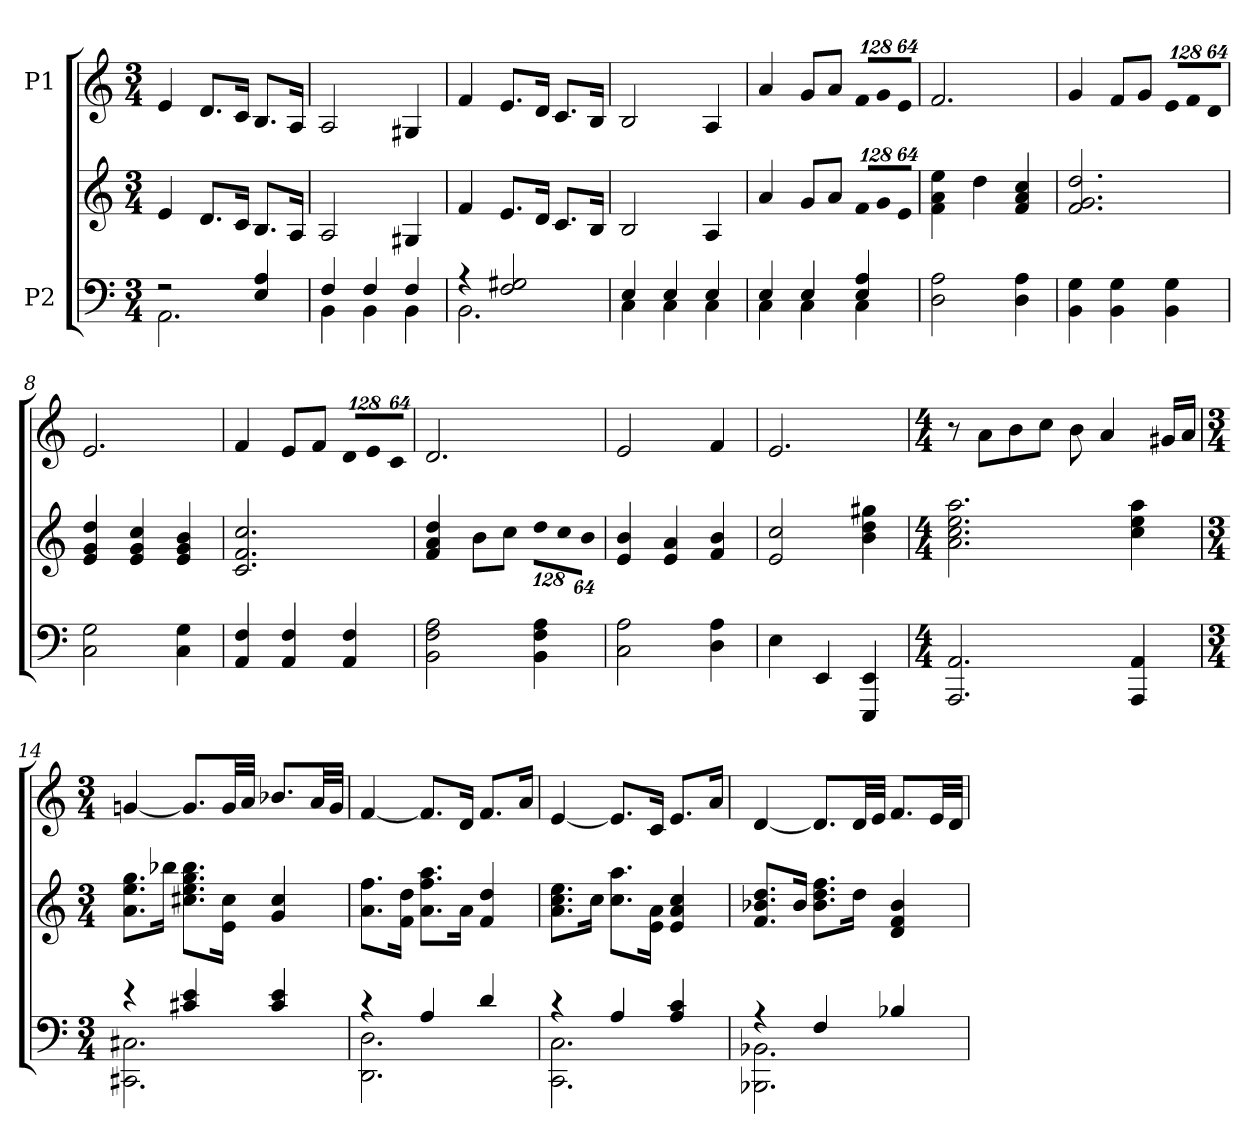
**kern	**kern	**kern
*part2	*part2	*part1
*staff3	*staff2	*staff1
*I"P2	*	*I"P1
!!LO:PB:g=z
*clefF4	*clefG2	*clefG2
*k[]	*k[]	*k[]
*a:	*a:	*a:
*M3/4	*M3/4	*M3/4
*MM60	*MM60	*MM60
=1	=1	=1
*^	*	*
2r	2.AAi\	4ei/	4ei/
.	.	8.di/L	8.di/L
.	.	16ci/Jk	16ci/Jk
4Ei/ 4Ai	.	8.Bi/L	8.Bi/L
.	.	16Ai/Jk	16Ai/Jk
=2	=2	=2	=2
4Fi/	4BBi\	2Ai/	2Ai/
4Fi/	4BBi\	.	.
4Fi/	4BBi\	4G#Xi/	4G#Xi/
=3	=3	=3	=3
4r	2.BBi\	4fi/	4fi/
2Fi/ 2G#Xi	.	8.ei/L	8.ei/L
.	.	16di/Jk	16di/Jk
.	.	8.ci/L	8.ci/L
.	.	16Bi/Jk	16Bi/Jk
=4	=4	=4	=4
4Ei/	4Ci\	2Bi/	2Bi/
4Ei/	4Ci\	.	.
4Ei/	4Ci\	4Ai/	4Ai/
=5	=5	=5	=5
4Ei/	4Ci\	4ai/	4ai/
4Ei/	4Ci\	8gi/L	8gi/L
.	.	8ai/J	8ai/J
*	*	*Xbrackettup	*
!	!	!LO:N:vis=8	!
*	*	*	*Xbrackettup
!	!	!	!LO:N:vis=8
4Ei/ 4Ai	4Ci\	1024%85fi/L	1024%85fi/L
!	!	!LO:N:vis=8	!LO:N:vis=8
.	.	1024%85gi/	1024%85gi/
!	!	!LO:N:vis=8	!LO:N:vis=8
.	.	512%43ei/J	512%43ei/J
*v	*v	*	*
=6	=6	=6
2Di\ 2Ai	4fi\ 4ai 4eei	2.fi/
.	4ddi\	.
4Di\ 4Ai	4fi/ 4ai 4cci	.
!!LO:LB:g=z
=7	=7	=7
4BBi\ 4Gi	2.fi/ 2.gi 2.ddi	4gi/
4BBi\ 4Gi	.	8fi/L
.	.	8gi/J
!	!	!LO:N:vis=8
4BBi\ 4Gi	.	1024%85ei/L
!	!	!LO:N:vis=8
.	.	1024%85fi/
!	!	!LO:N:vis=8
.	.	512%43di/J
=8	=8	=8
2Ci\ 2Gi	4ei/ 4gi 4ddi	2.ei/
.	4ei/ 4gi 4cci	.
4Ci\ 4Gi	4ei/ 4gi 4bi	.
=9	=9	=9
4AAi/ 4Fi	2.ci/ 2.fi 2.cci	4fi/
4AAi/ 4Fi	.	8ei/L
.	.	8fi/J
!	!	!LO:N:vis=8
4AAi/ 4Fi	.	1024%85di/L
!	!	!LO:N:vis=8
.	.	1024%85ei/
!	!	!LO:N:vis=8
.	.	512%43ci/J
=10	=10	=10
2BBi\ 2Fi 2Ai	4fi/ 4ai 4ddi	2.di/
.	8bi\L	.
.	8cci\J	.
!	!LO:N:vis=8	!
4BBi\ 4Fi 4Ai	1024%85ddi\L	.
!	!LO:N:vis=8	!
.	1024%85cci\	.
!	!LO:N:vis=8	!
.	512%43bi\J	.
=11	=11	=11
2Ci\ 2Ai	4ei/ 4bi	2ei/
.	4ei/ 4ai	.
4Di\ 4Ai	4fi/ 4bi	4fi/
=12	=12	=12
4Ei\	2ei/ 2cci	2.ei/
4EEi/	.	.
4EEEi/ 4EEi	4bi\ 4ddi 4gg#Xi	.
!!LO:LB:g=z
=13	=13	=13
*M4/4	*M4/4	*M4/4
2.AAAi/ 2.AAi	2.ai\ 2.cci 2.eei 2.aai	8r
.	.	8ai\L
.	.	8bi\
.	.	8cci\J
.	.	8bi\
.	.	4ai/
4AAAi/ 4AAi	4cci\ 4eei 4aai	.
.	.	16g#Xi/LL
.	.	16ai/JJ
=14	=14	=14
*M3/4	*M3/4	*M3/4
*^	*	*
4r	2.CC#Xi\ 2.C#Xi	8.ai\ 8.eei 8.ggiL	[<4gni/
.	.	16bb-Xi\Jk	.
4c#Xi/ 4ei	.	8.cc#Xi\ 8.eei 8.ggi 8.bb-iL	8.gi/L]
.	.	16ei\ 16cc#iJk	32gi/LL
.	.	.	32ai/JJJ
4c#i/ 4ei	.	4gi/ 4cc#i	8.b-Xi/L
.	.	.	32ai/LL
.	.	.	32gi/JJJ
=15	=15	=15	=15
4r	2.DDi\ 2.Di	8.ai\ 8.ffiL	[<4fi/
.	.	16fi\ 16ddiJk	.
4Ai/	.	8.ai\ 8.ffi 8.aaiL	8.fi/L]
.	.	16ai\Jk	16di/Jk
4di/	.	4fi/ 4ddi	8.fi/L
.	.	.	16ai/Jk
=16	=16	=16	=16
4r	2.CCi\ 2.Ci	8.ai\ 8.cci 8.eeiL	[<4ei/
.	.	16cci\Jk	.
4Ai/	.	8.cci\ 8.aaiL	8.ei/L]
.	.	16ei\ 16aiJk	16ci/Jk
4Ai/ 4ci	.	4ei/ 4ai 4cci	8.ei/L
.	.	.	16ai/Jk
!!LO:PB:g=z
=17	=17	=17	=17
4r	2.BBB-Xi\ 2.BB-Xi	8.fi/ 8.b-Xi 8.ddiL	[<4di/
.	.	16b-i/Jk	.
4Fi/	.	8.b-i\ 8.ddi 8.ffiL	8.di/L]
.	.	16ddi\Jk	32di/LL
.	.	.	32ei/JJJ
4B-Xi/	.	4di/ 4fi 4b-i	8.fi/L
.	.	.	32ei/LL
.	.	.	32di/JJJ
*v	*v	*	*
=	=	=
*-	*-	*-
